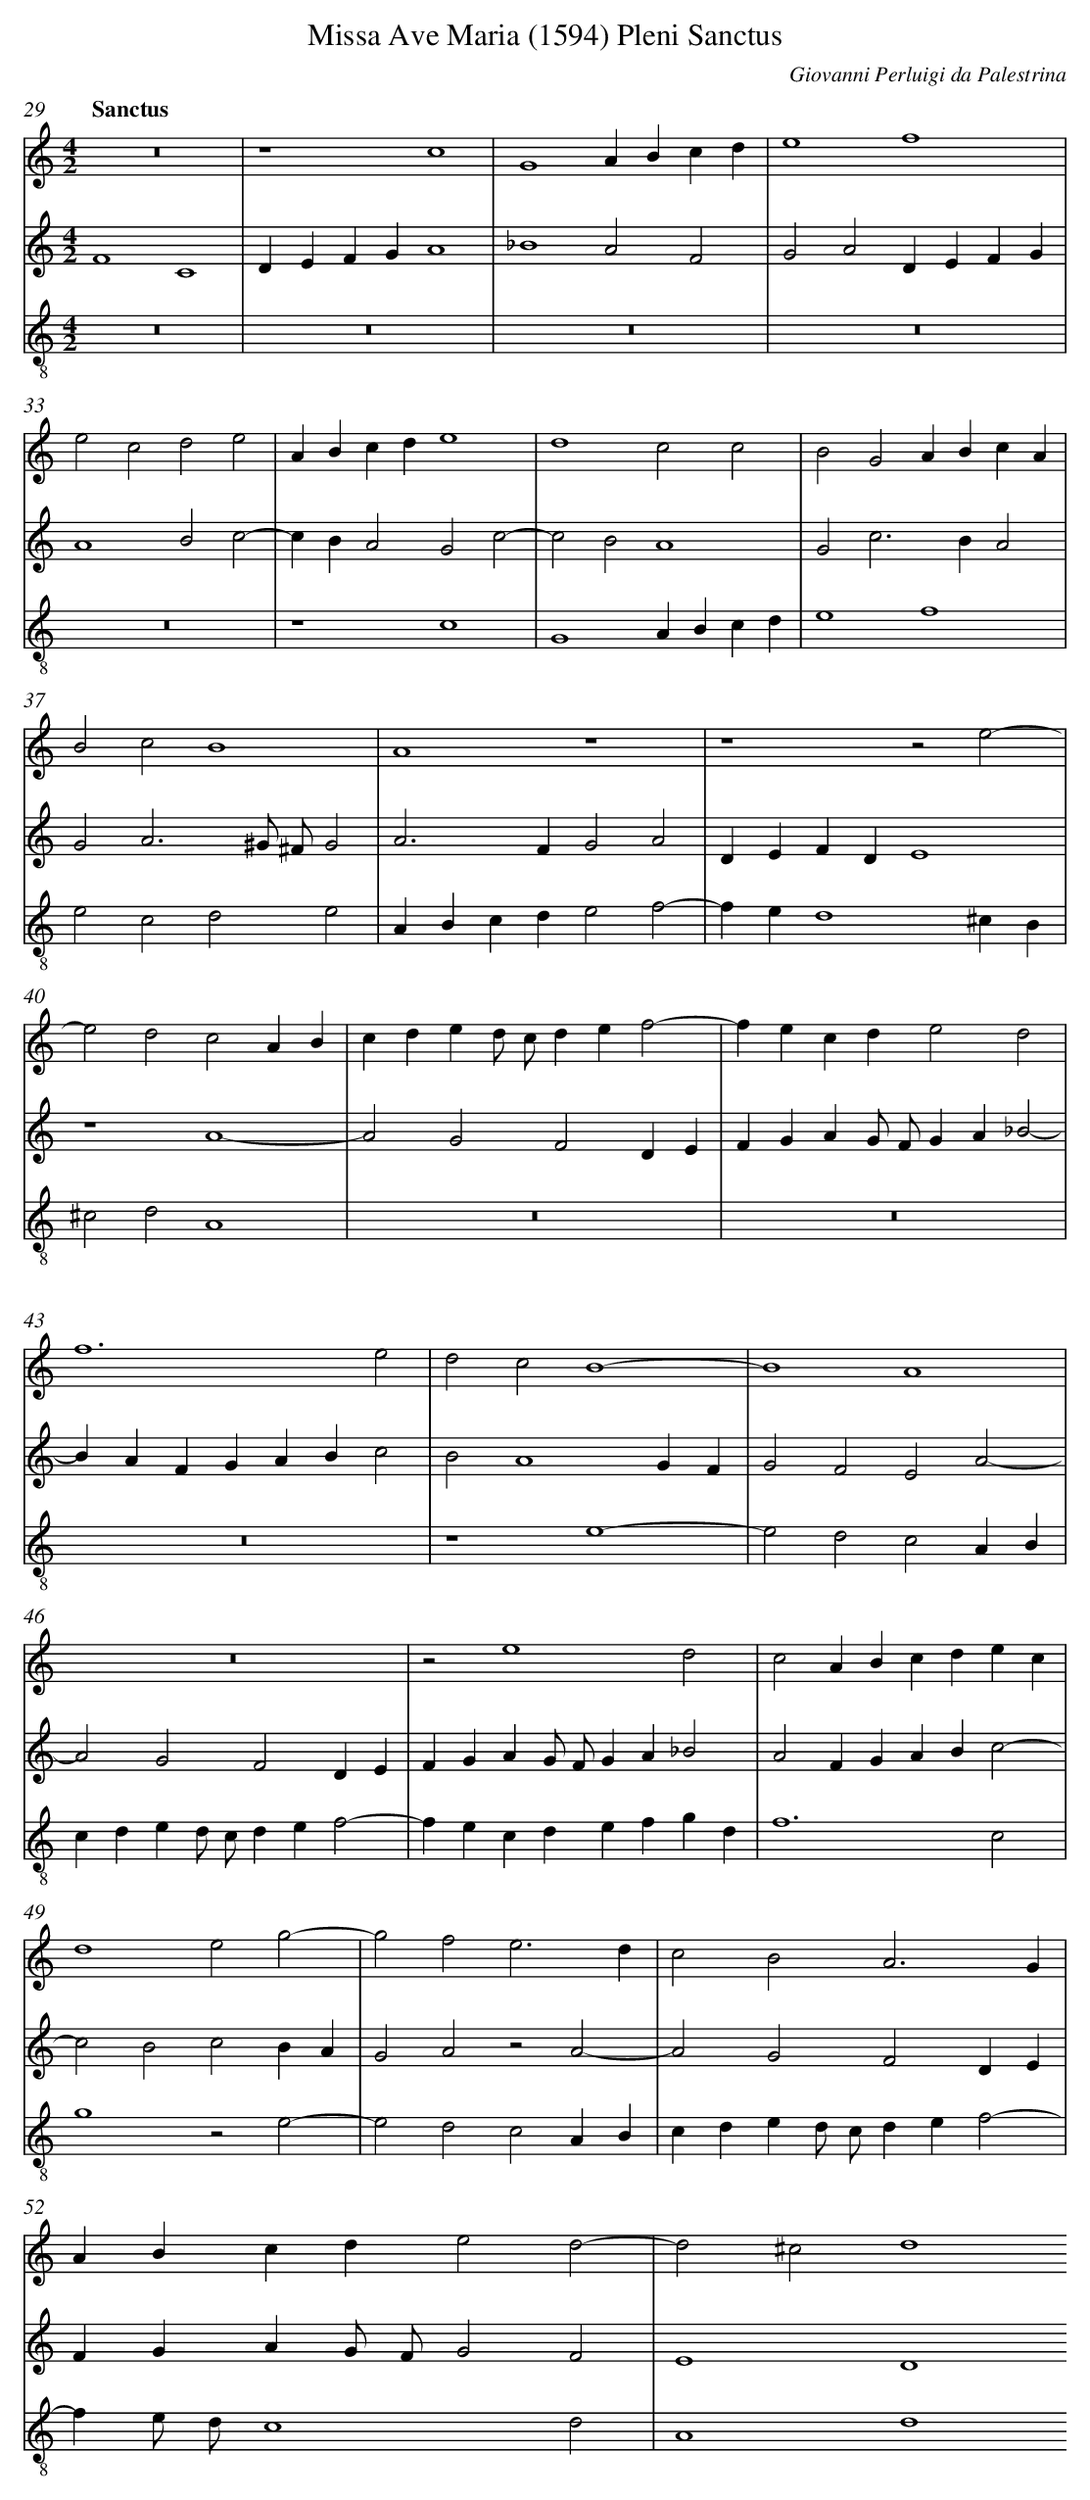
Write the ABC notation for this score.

X:1
T: Missa Ave Maria (1594) Pleni Sanctus
C: Giovanni Perluigi da Palestrina
L: 1/4
M: 4/2
Q: "Sanctus"
V: 1 clef=treble
V: 2 clef=treble
V: 3 clef=treble-8
K: C
[V:1] z8 |
[V:2] F4C4 |
[V:3] z8 |
[V:1] z4c4 |
[V:2] DEFGA4 |
[V:3] z8 |
[V:1] G4ABcd |
[V:2] _B4A2F2 |
[V:3] z8 |
[V:1] e4f4 |
[V:2] G2A2DEFG |
[V:3] z8 |
[V:1] e2c2d2e2 |
[V:2] A4B2c2- |
[V:3] z8 |
[V:1] ABcde4 |
[V:2] cBA2G2c2- |
[V:3] z4c4 |
[V:1] d4c2c2 |
[V:2] c2B2A4 |
[V:3] G4ABcd |
[V:1] B2G2ABcA |
[V:2] G2c2>B2A2 |
[V:3] e4f4 |
[V:1] B2c2B4 |
[V:2] G2A3^G/ ^F/G2 |
[V:3] e2c2d2e2 |
[V:1] A4z4 |
[V:2] A2>F2G2A2 |
[V:3] ABcde2f2- |
[V:1] z4z2e2- |
[V:2] DEFDE4 |
[V:3] fed4^cB |
[V:1] e2d2c2AB |
[V:2] z4A4- |
[V:3] ^c2d2A4 |
[V:1] cded/ c/def2- |
[V:2] A2G2F2DE |
[V:3] z8 |
[V:1] fecde2d2 |
[V:2] FGAG/ F/GA_B2- |
[V:3] z8 |
[V:1] f6e2 |
[V:2] BAFGABc2 |
[V:3] z8 |
[V:1] d2c2B4- |
[V:2] B2A4GF |
[V:3] z4e4- |
[V:1] B4A4 |
[V:2] G2F2E2A2- |
[V:3] e2d2c2AB |
[V:1] z8 |
[V:2] A2G2F2DE |
[V:3] cded/ c/def2- |
[V:1] z2e4d2 |
[V:2] FGAG/ F/GA_B2 |
[V:3] fecdefgd |
[V:1] c2ABcdec |
[V:2] A2FGABc2- |
[V:3] f6c2 |
[V:1] d4e2g2- |
[V:2] c2B2c2BA |
[V:3] g4z2e2- |
[V:1] g2f2e3d |
[V:2] G2A2z2A2- |
[V:3] e2d2c2AB |
[V:1] c2B2A3G |
[V:2] A2G2F2DE |
[V:3] cded/ c/def2- |
[V:1] ABcde2d2- |
[V:2] FGAG/ F/G2F2 |
[V:3] fe/ d/c4d2 |
[V:1] d2^c2d4
[V:2] E4D4
[V:3] A4d4
